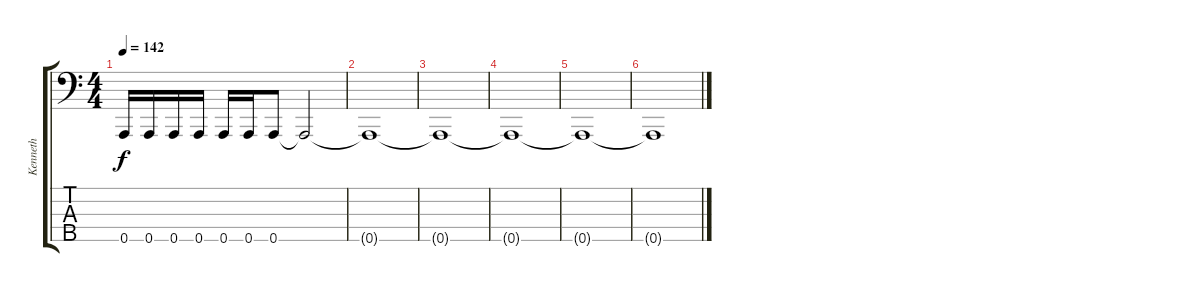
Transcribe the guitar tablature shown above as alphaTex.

\track ("Kenneth" "Kenneth") {instrument electricbasspick}
\staff {score tabs}
\tuning (G2 D2 A1 E1 A0) {hide}
\ts (4 4)
\section ("" "")
\tempo 142
\clef f4
\ks c
0.5.16{dy f} 0.5.16 0.5.16 0.5.16 0.5.16 0.5.16 0.5.8 0.5{t}.2 |
0.5{t}.1 |
0.5{t}.1 |
0.5{t}.1 |
0.5{t}.1 |
0.5{t}.1
